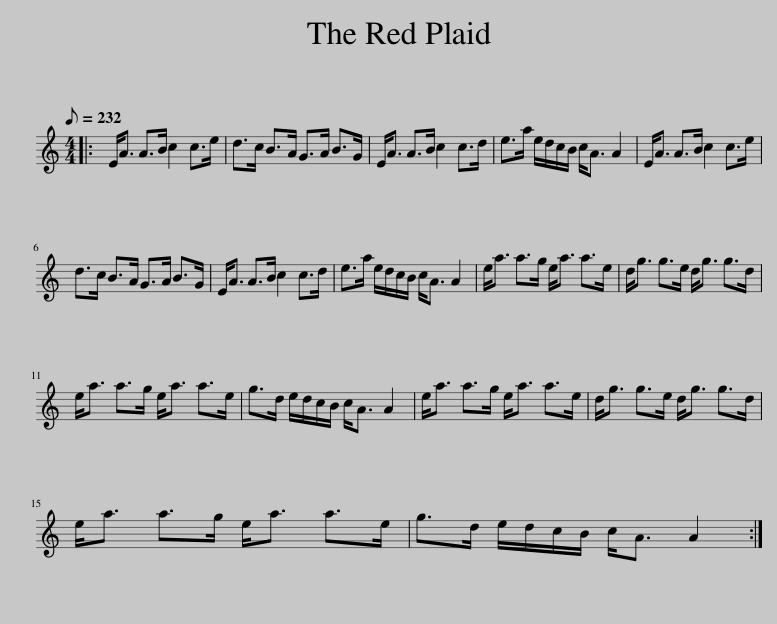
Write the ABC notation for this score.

X:1
L:1/8
Q:1/8=232
M:4/4
I:linebreak $
K:C
V:1 treble
V:1
|: E<A A>B c2 c>e | d>c B>A G>A B>G | E<A A>B c2 c>d | e>a e/d/c/B/ c<A A2 | E<A A>B c2 c>e |$ %5
 d>c B>A G>A B>G | E<A A>B c2 c>d | e>a e/d/c/B/ c<A A2 | e<a a>g e<a a>e | d<g g>e d<g g>d |$ %10
 e<a a>g e<a a>e | g>d e/d/c/B/ c<A A2 | e<a a>g e<a a>e | d<g g>e d<g g>d |$ e<a a>g e<a a>e | %15
 g>d e/d/c/B/ c<A A2 :| %16
